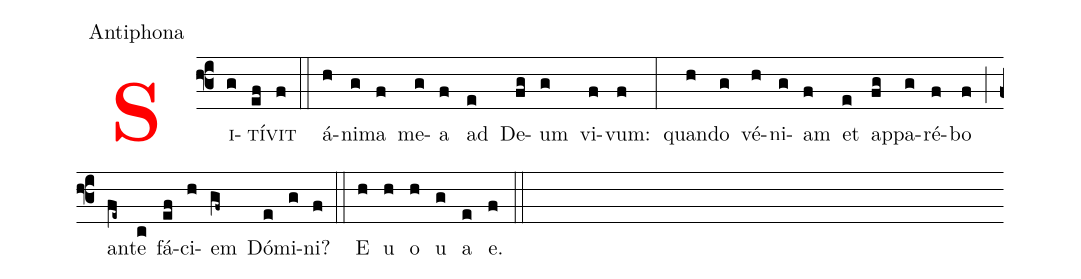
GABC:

office-part: Antiphona;
%%
<v>\bf\textcolor{red}{S}</v><v>\sc{i}</v>(f3g)<v>\sc{tí}</v>(ef)<v>\sc{vit}</v>(f)  (::)
á(h)ni(g)ma(f) me(g)a(f) ad(e) De(fg)um(g) vi(f)vum:(f) (:) quan(h)do(g) vé(h)ni(g)am(f) et(e) ap(fg)pa(g)ré(f)bo(f) (;) an(fe~)te(c) fá(ef)ci(h)em(gf~) Dó(e)mi(g)ni?(f)
(::) E(h) u(h) o(h) u(g) a(e) e.(f) (::)
